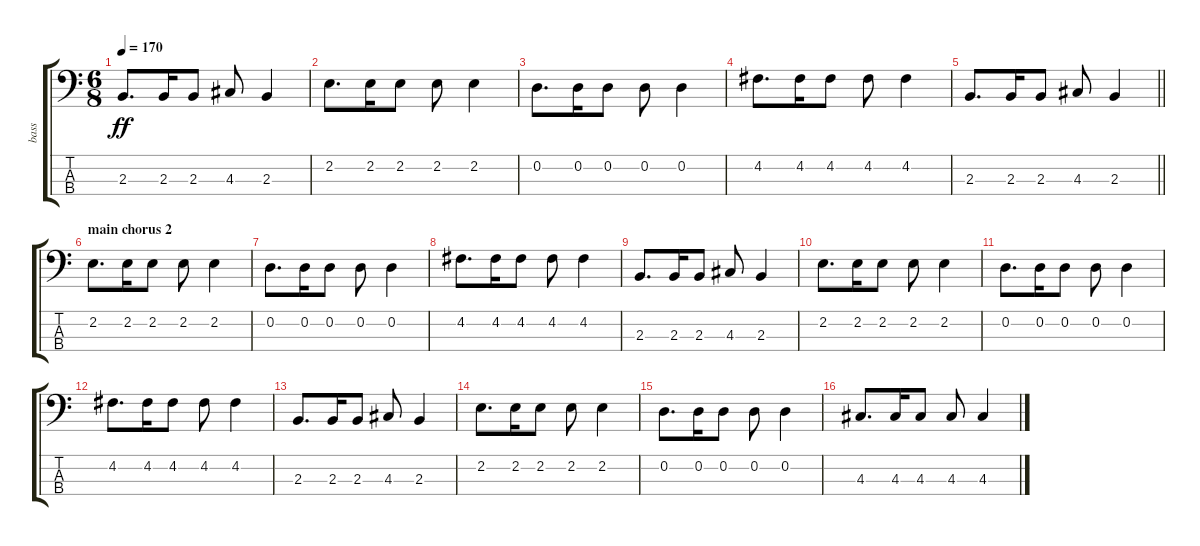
\track ("bass" "bass") {instrument electricbassfinger}
\staff {score tabs}
\tuning (G2 D2 A1 E1) {hide}
\ts (6 8)
\tempo 170
\clef f4
\ks c
2.3.8{d dy ff} 2.3.16 2.3.8 4.3.8 2.3.4 |
2.2.8{d} 2.2.16 2.2.8 2.2.8 2.2.4 |
0.2.8{d} 0.2.16 0.2.8 0.2.8 0.2.4 |
4.2.8{d} 4.2.16 4.2.8 4.2.8 4.2.4 |
\barLineRight lightlight
2.3.8{d} 2.3.16 2.3.8 4.3.8 2.3.4 |
\section ("" "main chorus 2")
2.2.8{d} 2.2.16 2.2.8 2.2.8 2.2.4 |
0.2.8{d} 0.2.16 0.2.8 0.2.8 0.2.4 |
4.2.8{d} 4.2.16 4.2.8 4.2.8 4.2.4 |
2.3.8{d} 2.3.16 2.3.8 4.3.8 2.3.4 |
2.2.8{d} 2.2.16 2.2.8 2.2.8 2.2.4 |
0.2.8{d} 0.2.16 0.2.8 0.2.8 0.2.4 |
4.2.8{d} 4.2.16 4.2.8 4.2.8 4.2.4 |
2.3.8{d} 2.3.16 2.3.8 4.3.8 2.3.4 |
2.2.8{d} 2.2.16 2.2.8 2.2.8 2.2.4 |
0.2.8{d} 0.2.16 0.2.8 0.2.8 0.2.4 |
4.3.8{d} 4.3.16 4.3.8 4.3.8 4.3.4
